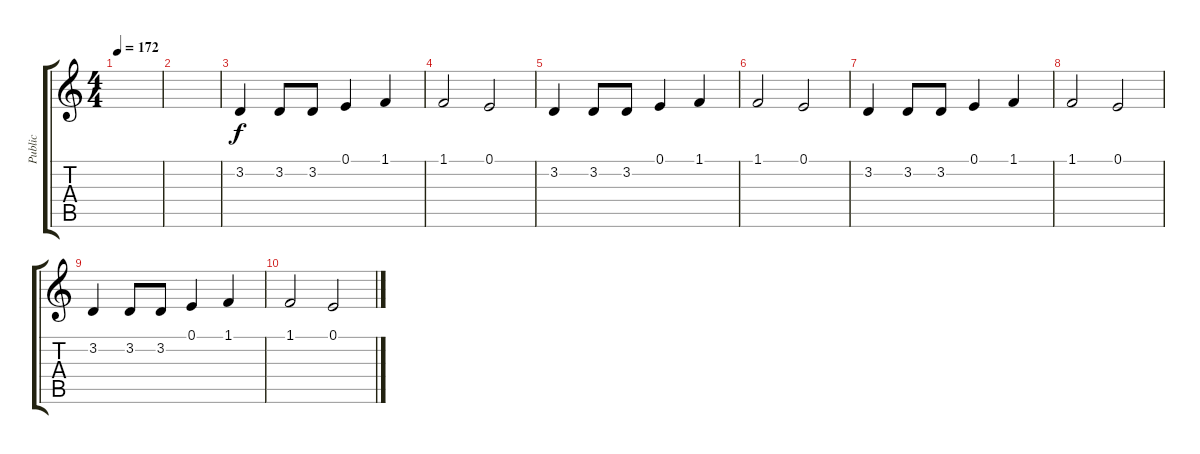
\track ("Public" "Public") {instrument lead8bassandlead}
\staff {score tabs}
\tuning (E4 B3 G3 D3 A2 E2) {hide}
\ts (4 4)
\tempo 172
\clef g2
\ks c
|
|
3.2.4 3.2.8 3.2.8 0.1.4 1.1.4 |
1.1.2 0.1.2 |
3.2.4 3.2.8 3.2.8 0.1.4 1.1.4 |
1.1.2 0.1.2 |
3.2.4 3.2.8 3.2.8 0.1.4 1.1.4 |
1.1.2 0.1.2 |
3.2.4 3.2.8 3.2.8 0.1.4 1.1.4 |
1.1.2 0.1.2
